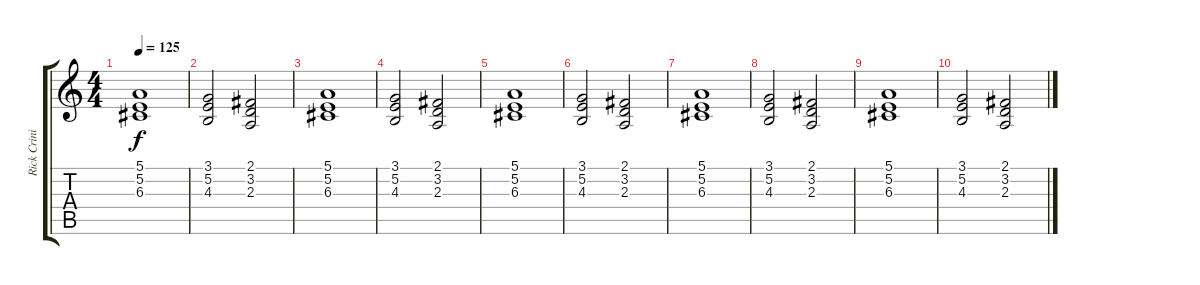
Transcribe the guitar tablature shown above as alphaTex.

\track ("Rick Criniti - Keyboards" "Rick Crini") {instrument lead2sawtooth}
\staff {score tabs}
\tuning (E4 B3 G3 D3 A2 E2) {hide}
\ts (4 4)
\tempo 125
\clef g2
\ks c
(5.1 5.2 6.3).1{dy f} |
(3.1 5.2 4.3).2 (2.1 3.2 2.3).2 |
(5.1 5.2 6.3).1 |
(3.1 5.2 4.3).2 (2.1 3.2 2.3).2 |
(5.1 5.2 6.3).1 |
(3.1 5.2 4.3).2 (2.1 3.2 2.3).2 |
(5.1 5.2 6.3).1 |
(3.1 5.2 4.3).2 (2.1 3.2 2.3).2 |
(5.1 5.2 6.3).1 |
(3.1 5.2 4.3).2 (2.1 3.2 2.3).2
